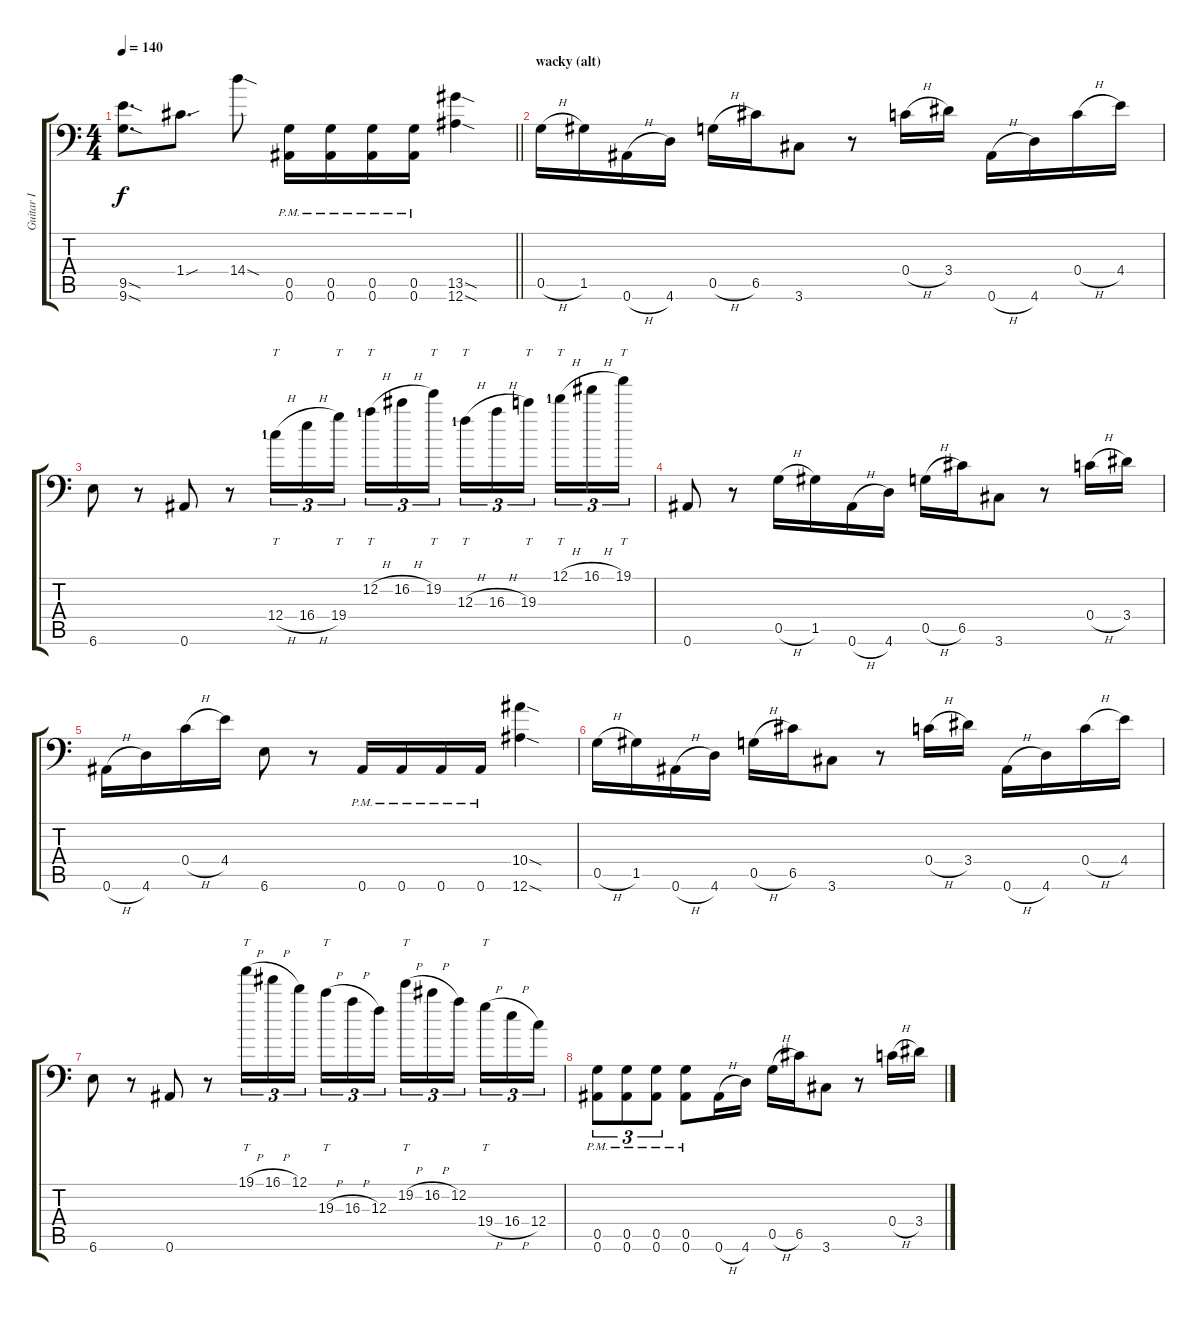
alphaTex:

\track ("Guitar I" "Guitar I") {instrument distortionguitar}
\staff {score tabs}
\tuning (D4 A3 F3 C3 G2 Bb1) {hide}
\ts (4 4)
\tempo 140
\clef f4
\barLineRight lightlight
\ks c
(9.5{sod} 9.6{sod}).8{d dy f} 1.4{sou}.8{d} 14.4{sod}.8 (0.5{pm} 0.6{pm}).16 (0.5{pm} 0.6{pm}).16 (0.5{pm} 0.6{pm}).16 (0.5{pm} 0.6{pm}).16 (13.5{sod} 12.6{sod}).4 |
\section ("" "wacky (alt)")
0.5{h}.16 1.5.16 0.6{h}.16 4.6.16 0.5{h}.16 6.5.16 3.6.8 r.8 0.4{h}.16 3.4.16 0.6{h}.16 4.6.16 0.4{h}.16 4.4.16 |
6.6.8 r.8 0.6.8 r.8 12.4{h lf 2}.16{tt tu (3 2)} 16.4{h}.16{tu (3 2)} 19.4.16{tt tu (3 2) beam splitsecondary} 12.2{h lf 2}.16{tt tu (3 2)} 16.2{h}.16{tu (3 2)} 19.2.16{tt tu (3 2)} 12.3{h lf 2}.16{tt tu (3 2)} 16.3{h}.16{tu (3 2)} 19.3.16{tt tu (3 2) beam splitsecondary} 12.1{h lf 2}.16{tt tu (3 2)} 16.1{h}.16{tu (3 2)} 19.1.16{tt tu (3 2)} |
0.6.8 r.8 0.5{h}.16 1.5.16 0.6{h}.16 4.6.16 0.5{h}.16 6.5.16 3.6.8 r.8 0.4{h}.16 3.4.16 |
0.6{h}.16 4.6.16 0.4{h}.16 4.4.16 6.6.8 r.8 0.6{pm}.16 0.6{pm}.16 0.6{pm}.16 0.6{pm}.16 (10.4{sod} 12.6{sod}).4 |
0.5{h}.16 1.5.16 0.6{h}.16 4.6.16 0.5{h}.16 6.5.16 3.6.8 r.8 0.4{h}.16 3.4.16 0.6{h}.16 4.6.16 0.4{h}.16 4.4.16 |
6.6.8 r.8 0.6.8 r.8 19.1{h}.16{tt tu (3 2)} 16.1{h}.16{tu (3 2)} 12.1.16{tu (3 2) beam splitsecondary} 19.3{h}.16{tt tu (3 2)} 16.3{h}.16{tu (3 2)} 12.3.16{tu (3 2)} 19.2{h}.16{tt tu (3 2)} 16.2{h}.16{tu (3 2)} 12.2.16{tu (3 2) beam splitsecondary} 19.4{h}.16{tt tu (3 2)} 16.4{h}.16{tu (3 2)} 12.4.16{tu (3 2)} |
(0.5{pm} 0.6{pm}).8{tu (3 2)} (0.5{pm} 0.6{pm}).8{tu (3 2)} (0.5{pm} 0.6{pm}).8{tu (3 2)} (0.5{pm} 0.6{pm}).8 0.6{h}.16 4.6.16 0.5{h}.16 6.5.16 3.6.8 r.8 0.4{h}.16 3.4.16
